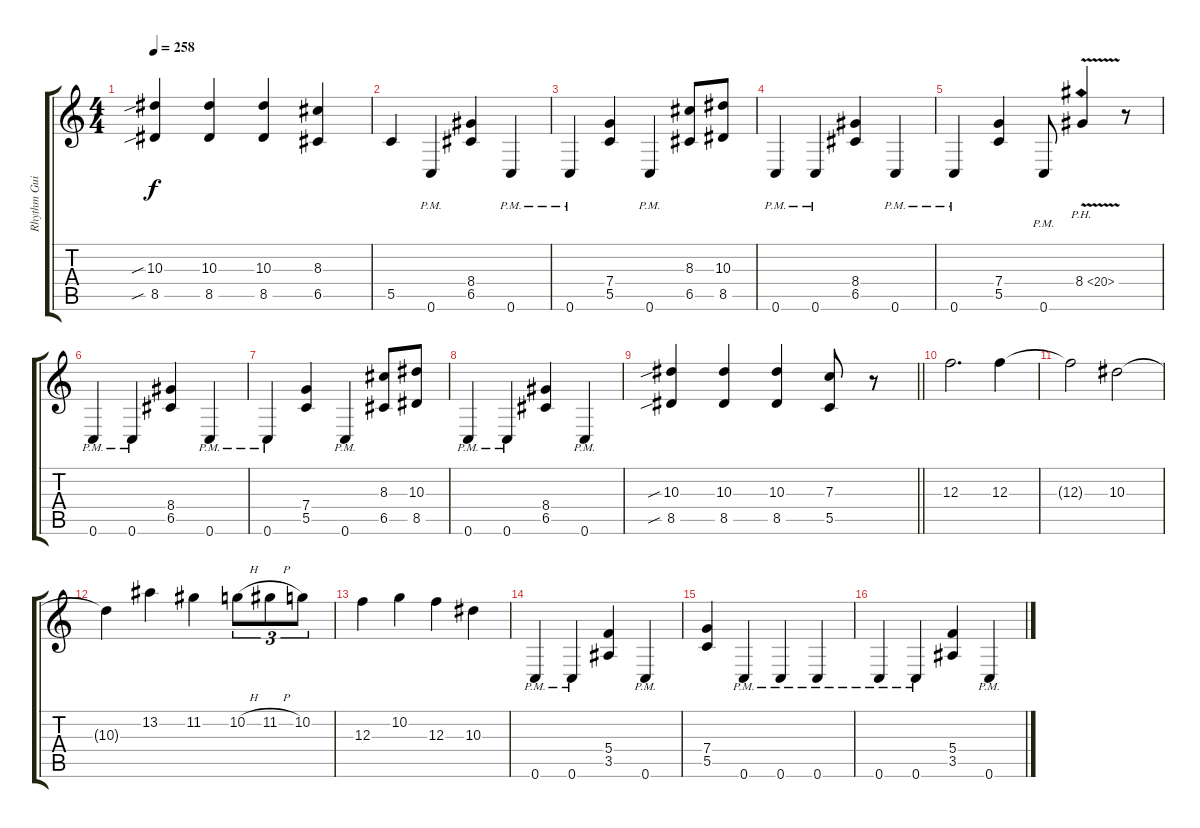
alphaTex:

\track ("Rhythm Guitar" "Rhythm Gui") {instrument distortionguitar}
\staff {score tabs}
\tuning (D4 A3 F3 C3 G2 C2) {hide}
\ts (4 4)
\tempo 258
\clef g2
\ks c
(10.3{sib} 8.5{sib}).4{dy f} (10.3 8.5).4 (10.3 8.5).4 (8.3 6.5).4 |
5.5.4 0.6{pm}.4 (8.4 6.5).4 0.6{pm}.4 |
0.6{pm}.4 (7.4 5.5).4 0.6{pm}.4 (8.3 6.5).8 (10.3 8.5).8 |
0.6{pm}.4 0.6{pm}.4 (8.4 6.5).4 0.6{pm}.4 |
0.6{pm}.4 (7.4 5.5).4 0.6{pm}.8 8.4{ph 12 v}.4 r.8 |
0.6{pm}.4 0.6{pm}.4 (8.4 6.5).4 0.6{pm}.4 |
0.6{pm}.4 (7.4 5.5).4 0.6{pm}.4 (8.3 6.5).8 (10.3 8.5).8 |
0.6{pm}.4 0.6{pm}.4 (8.4 6.5).4 0.6{pm}.4 |
\barLineRight lightlight
(10.3{sib} 8.5{sib}).4 (10.3 8.5).4 (10.3 8.5).4 (7.3 5.5).8 r.8 |
\section ("" "")
12.3.2{d} 12.3.4 |
12.3{t}.2 10.3.2 |
10.3{t}.4 13.2.4 11.2.4 10.2{h}.8{tu (3 2)} 11.2{h}.8{tu (3 2)} 10.2.8{tu (3 2)} |
12.3.4 10.2.4 12.3.4 10.3.4 |
0.6{pm}.4 0.6{pm}.4 (5.4 3.5).4 0.6{pm}.4 |
(7.4 5.5).4 0.6{pm}.4 0.6{pm}.4 0.6{pm}.4 |
0.6{pm}.4 0.6{pm}.4 (5.4 3.5).4 0.6{pm}.4
